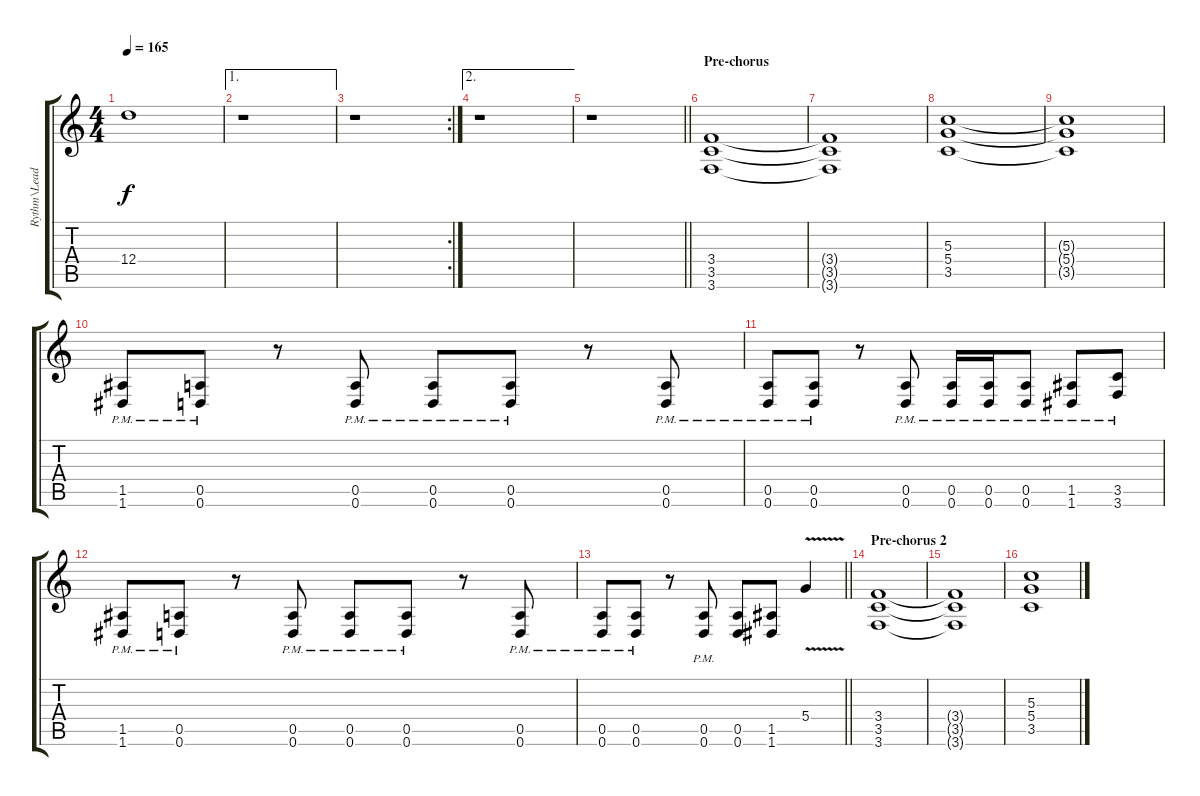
\track ("Rythm\\Lead" "Rythm\\Lead") {instrument distortionguitar}
\staff {score tabs}
\tuning (E4 B3 G3 D3 A2 D2) {hide}
\ts (4 4)
\tempo 165
\clef g2
\ks c
12.4{t}.1{dy f} |
\ae 1
r.1 |
\rc 2
r.1 |
\ae 2
r.1 |
\barLineRight lightlight
r.1 |
\section ("" "Pre-chorus")
(3.4 3.5 3.6).1 |
(3.4{t} 3.5{t} 3.6{t}).1 |
(5.3 5.4 3.5).1 |
(5.3{t} 5.4{t} 3.5{t}).1 |
(1.5{pm} 1.6{pm}).8 (0.5{pm} 0.6{pm}).8 r.8 (0.5{pm} 0.6{pm}).8 (0.5{pm} 0.6{pm}).8 (0.5{pm} 0.6{pm}).8 r.8 (0.5{pm} 0.6{pm}).8 |
(0.5{pm} 0.6{pm}).8 (0.5{pm} 0.6{pm}).8 r.8 (0.5{pm} 0.6{pm}).8 (0.5{pm} 0.6{pm}).16 (0.5{pm} 0.6{pm}).16 (0.5{pm} 0.6{pm}).8 (1.5{pm} 1.6{pm}).8 (3.5{pm} 3.6{pm}).8 |
(1.5{pm} 1.6{pm}).8 (0.5{pm} 0.6{pm}).8 r.8 (0.5{pm} 0.6{pm}).8 (0.5{pm} 0.6{pm}).8 (0.5{pm} 0.6{pm}).8 r.8 (0.5{pm} 0.6{pm}).8 |
\barLineRight lightlight
(0.5{pm} 0.6{pm}).8 (0.5{pm} 0.6{pm}).8 r.8 (0.5{pm} 0.6{pm}).8 (0.5 0.6).8 (1.5 1.6).8 5.4{v}.4 |
\section ("" "Pre-chorus 2")
(3.4 3.5 3.6).1 |
(3.4{t} 3.5{t} 3.6{t}).1 |
(5.3 5.4 3.5).1
